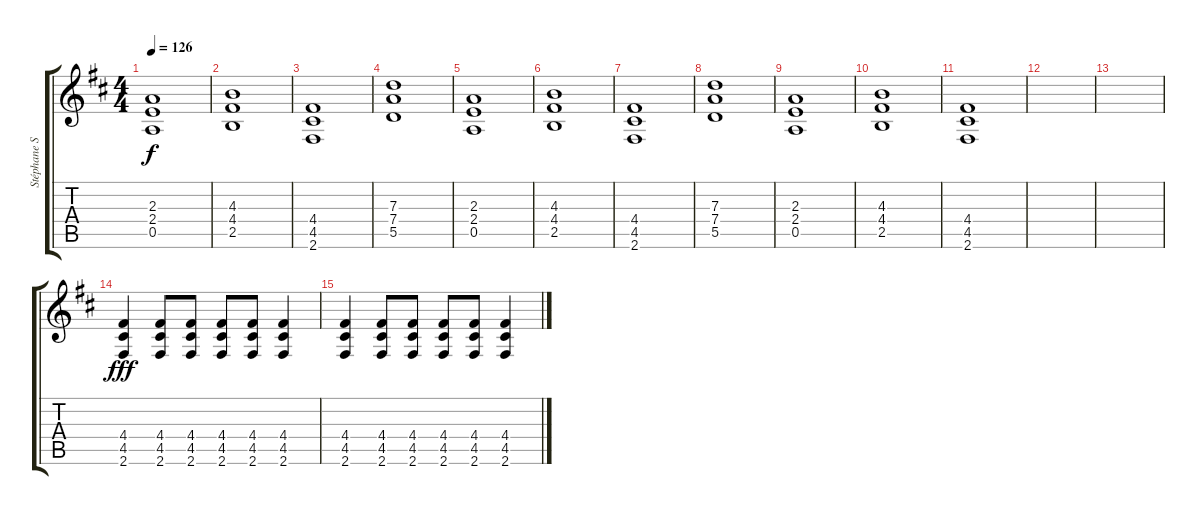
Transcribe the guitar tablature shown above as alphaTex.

\track ("Stéphane Sirkis (guitare rythmique)" "Stéphane S") {instrument overdrivenguitar}
\staff {score tabs}
\tuning (E4 B3 G3 D3 A2 E2) {hide}
\ts (4 4)
\tempo 126
\clef g2
\ks d
(2.3 2.4 0.5).1{dy f} |
(4.3 4.4 2.5).1 |
(4.4 4.5 2.6).1 |
(7.3 7.4 5.5).1 |
(2.3 2.4 0.5).1 |
(4.3 4.4 2.5).1 |
(4.4 4.5 2.6).1 |
(7.3 7.4 5.5).1 |
(2.3 2.4 0.5).1 |
(4.3 4.4 2.5).1 |
(4.4 4.5 2.6).1 |
|
|
(4.4 4.5 2.6).4{dy fff volume 6} (4.4 4.5 2.6).8 (4.4 4.5 2.6).8 (4.4 4.5 2.6).8 (4.4 4.5 2.6).8 (4.4 4.5 2.6).4 |
(4.4 4.5 2.6).4 (4.4 4.5 2.6).8 (4.4 4.5 2.6).8 (4.4 4.5 2.6).8 (4.4 4.5 2.6).8 (4.4 4.5 2.6).4
